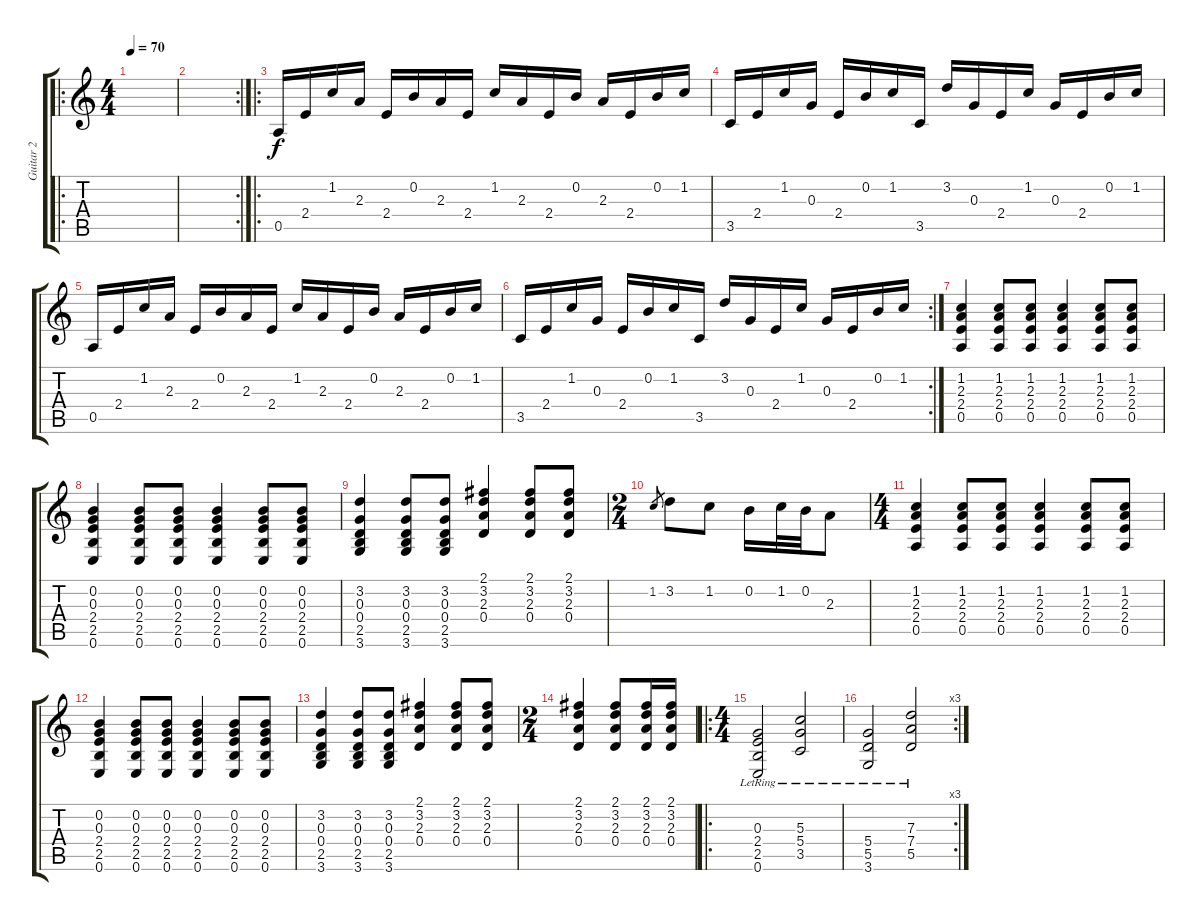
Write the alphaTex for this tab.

\track ("Guitar 2" "Guitar 2") {instrument acousticguitarsteel}
\staff {score tabs}
\tuning (E4 B3 G3 D3 A2 E2) {hide}
\ro
\ts (4 4)
\tempo 70
\clef g2
\ks c
|
\rc 2
|
\ro
0.5.16 2.4.16 1.2.16 2.3.16 2.4.16 0.2.16 2.3.16 2.4.16 1.2.16 2.3.16 2.4.16 0.2.16 2.3.16 2.4.16 0.2.16 1.2.16 |
3.5.16 2.4.16 1.2.16 0.3.16 2.4.16 0.2.16 1.2.16 3.5.16 3.2.16 0.3.16 2.4.16 1.2.16 0.3.16 2.4.16 0.2.16 1.2.16 |
0.5.16 2.4.16 1.2.16 2.3.16 2.4.16 0.2.16 2.3.16 2.4.16 1.2.16 2.3.16 2.4.16 0.2.16 2.3.16 2.4.16 0.2.16 1.2.16 |
\rc 2
3.5.16 2.4.16 1.2.16 0.3.16 2.4.16 0.2.16 1.2.16 3.5.16 3.2.16 0.3.16 2.4.16 1.2.16 0.3.16 2.4.16 0.2.16 1.2.16 |
(1.2 2.3 2.4 0.5).4 (1.2 2.3 2.4 0.5).8 (1.2 2.3 2.4 0.5).8 (1.2 2.3 2.4 0.5).4 (1.2 2.3 2.4 0.5).8 (1.2 2.3 2.4 0.5).8 |
(0.2 0.3 2.4 2.5 0.6).4 (0.2 0.3 2.4 2.5 0.6).8 (0.2 0.3 2.4 2.5 0.6).8 (0.2 0.3 2.4 2.5 0.6).4 (0.2 0.3 2.4 2.5 0.6).8 (0.2 0.3 2.4 2.5 0.6).8 |
(3.2 0.3 0.4 2.5 3.6).4 (3.2 0.3 0.4 2.5 3.6).8 (3.2 0.3 0.4 2.5 3.6).8 (2.1 3.2 2.3 0.4).4 (2.1 3.2 2.3 0.4).8 (2.1 3.2 2.3 0.4).8 |
\ts (2 4)
1.2.8{gr} 3.2.8 1.2.8 0.2.16 1.2.32 0.2.32 2.3.8 |
\ts (4 4)
(1.2 2.3 2.4 0.5).4 (1.2 2.3 2.4 0.5).8 (1.2 2.3 2.4 0.5).8 (1.2 2.3 2.4 0.5).4 (1.2 2.3 2.4 0.5).8 (1.2 2.3 2.4 0.5).8 |
(0.2 0.3 2.4 2.5 0.6).4 (0.2 0.3 2.4 2.5 0.6).8 (0.2 0.3 2.4 2.5 0.6).8 (0.2 0.3 2.4 2.5 0.6).4 (0.2 0.3 2.4 2.5 0.6).8 (0.2 0.3 2.4 2.5 0.6).8 |
(3.2 0.3 0.4 2.5 3.6).4 (3.2 0.3 0.4 2.5 3.6).8 (3.2 0.3 0.4 2.5 3.6).8 (2.1 3.2 2.3 0.4).4 (2.1 3.2 2.3 0.4).8 (2.1 3.2 2.3 0.4).8 |
\ts (2 4)
(2.1 3.2 2.3 0.4).4 (2.1 3.2 2.3 0.4).8 (2.1 3.2 2.3 0.4).16 (2.1 3.2 2.3 0.4).16 |
\ro
\ts (4 4)
(0.3{lr} 2.4 2.5 0.6).2 (5.3{lr} 5.4 3.5).2 |
\rc 3
(5.4{lr} 5.5 3.6).2 (7.3{lr} 7.4 5.5).2
